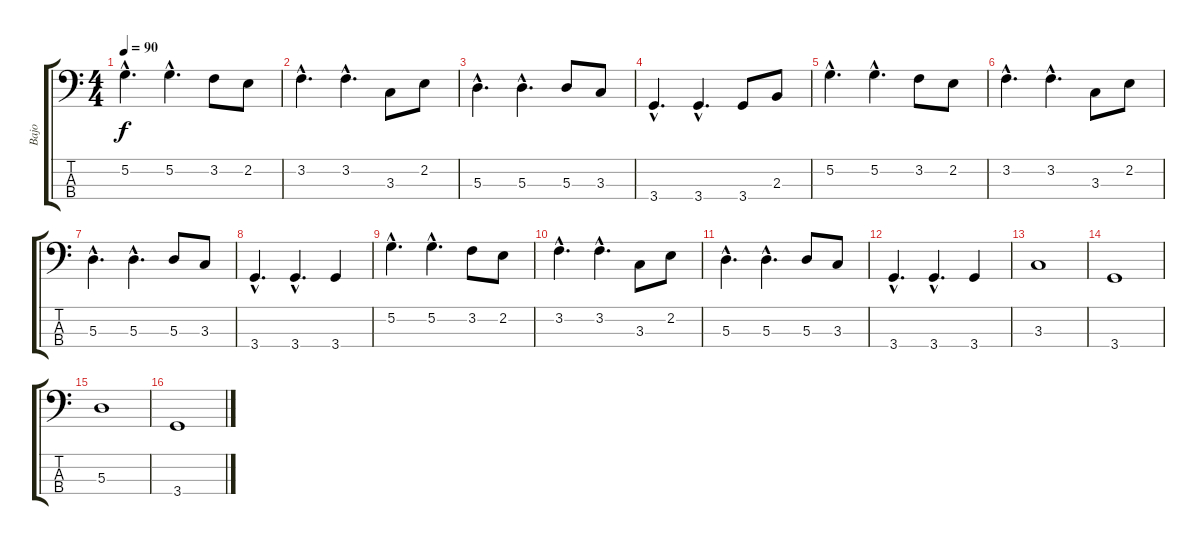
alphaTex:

\track ("Bajo" "Bajo") {instrument fretlessbass}
\staff {score tabs}
\tuning (G2 D2 A1 E1) {hide}
\ts (4 4)
\tempo 90
\clef f4
\ks c
5.2{hac}.4{d dy f instrument fretlessbass} 5.2{hac}.4{d} 3.2.8 2.2.8 |
3.2{hac}.4{d} 3.2{hac}.4{d} 3.3.8 2.2.8 |
5.3{hac}.4{d} 5.3{hac}.4{d} 5.3.8 3.3.8 |
3.4{hac}.4{d} 3.4{hac}.4{d} 3.4.8 2.3.8 |
5.2{hac}.4{d} 5.2{hac}.4{d} 3.2.8 2.2.8 |
3.2{hac}.4{d} 3.2{hac}.4{d} 3.3.8 2.2.8 |
5.3{hac}.4{d} 5.3{hac}.4{d} 5.3.8 3.3.8 |
3.4{hac}.4{d} 3.4{hac}.4{d} 3.4.4 |
5.2{hac}.4{d} 5.2{hac}.4{d} 3.2.8 2.2.8 |
3.2{hac}.4{d} 3.2{hac}.4{d} 3.3.8 2.2.8 |
5.3{hac}.4{d} 5.3{hac}.4{d} 5.3.8 3.3.8 |
3.4{hac}.4{d} 3.4{hac}.4{d} 3.4.4 |
3.3.1 |
3.4.1 |
5.3.1 |
3.4.1
